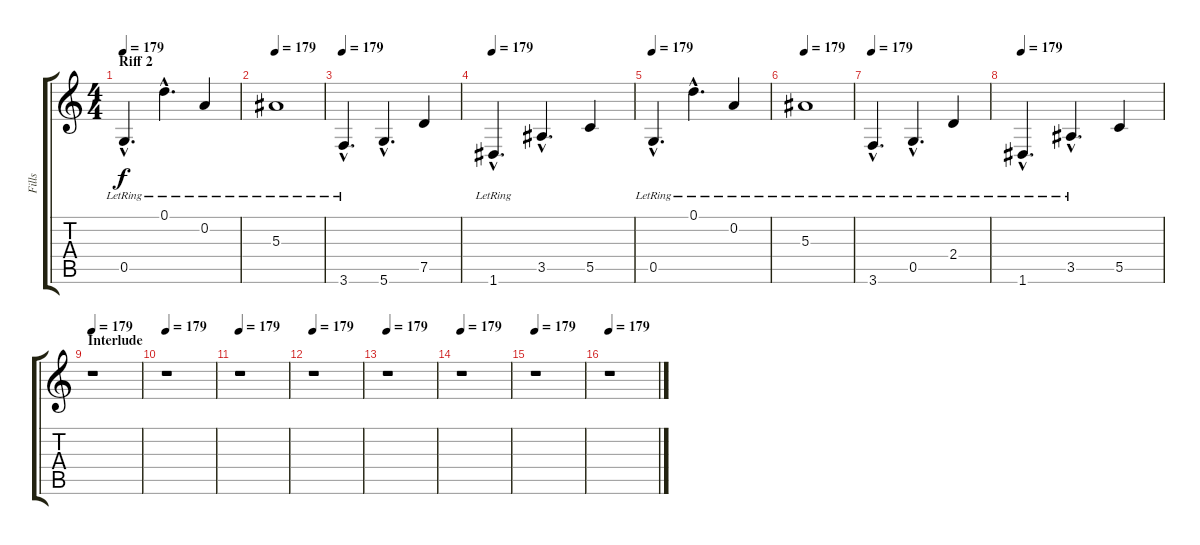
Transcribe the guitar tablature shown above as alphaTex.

\track ("Fills" "Fills") {instrument acousticguitarsteel}
\staff {score tabs}
\tuning (D4 A3 F3 C3 G2 D2) {hide}
\ts (4 4)
\section ("" "Riff 2")
\tempo 179
\clef g2
\ks c
0.5{hac lr}.4{d dy f} 0.1{hac lr}.4{d} 0.2{lr}.4 |
\tempo 179
5.3{lr}.1 |
\tempo 179
3.6{hac lr}.4{d} 5.6{hac}.4{d} 7.5.4 |
\tempo 179
1.6{hac lr}.4{d} 3.5{hac}.4{d} 5.5.4 |
\tempo 179
0.5{hac lr}.4{d} 0.1{hac lr}.4{d} 0.2{lr}.4 |
\tempo 179
5.3{lr}.1 |
\tempo 179
3.6{hac lr}.4{d} 0.5{hac lr}.4{d} 2.4{lr}.4 |
\tempo 179
1.6{hac lr}.4{d} 3.5{hac lr}.4{d} 5.5.4 |
\section ("" "Interlude")
\tempo 179
r.1 |
\tempo 179
r.1 |
\tempo 179
r.1 |
\tempo 179
r.1 |
\tempo 179
r.1 |
\tempo 179
r.1 |
\tempo 179
r.1 |
\tempo 179
r.1
